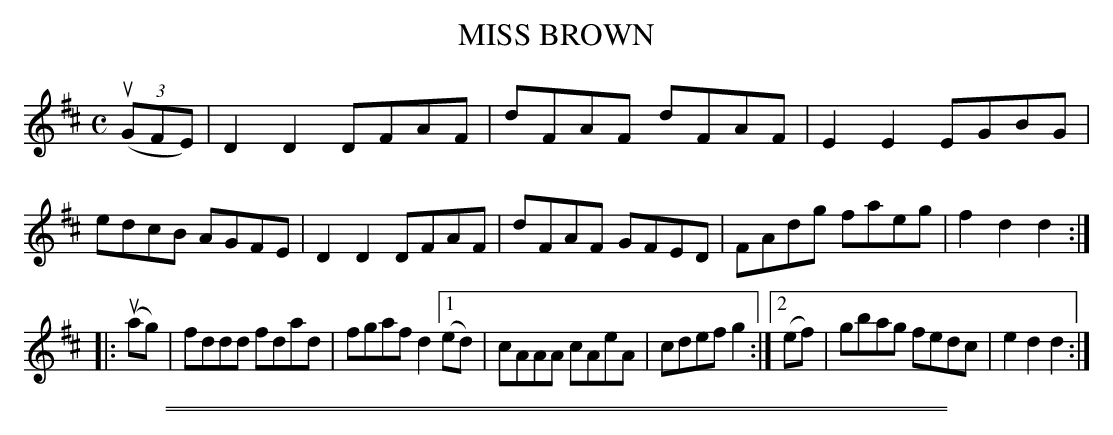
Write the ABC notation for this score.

X:1
T: MISS BROWN
M: C
L: 1/8
K: D
(3(uGFE) |\
D2D2 DFAF | dFAF dFAF|\
E2E2 EGBG | edcB AGFE |\
D2D2 DFAF | dFAF GFED |\
FAdg faeg | f2d2 d2 :|
|: (uag) |\
fddd fdad | fgaf d2 [1 (ed) |\
cAAA cAeA | cdef g2 :|[2 (ef) |\
gbag fedc | e2d2 d2 :|
